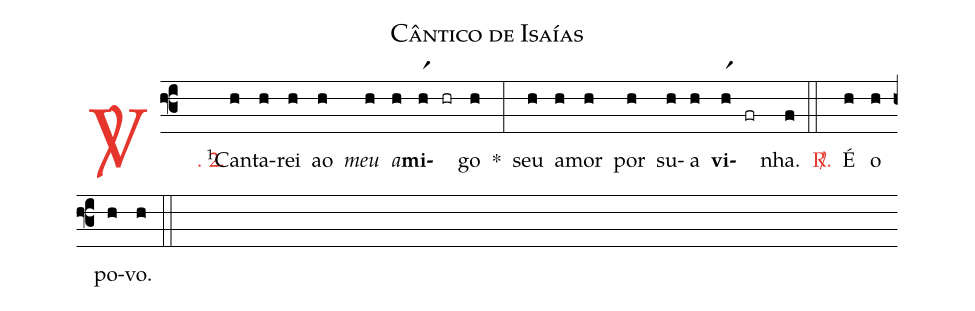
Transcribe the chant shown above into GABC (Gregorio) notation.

name: Cântico de Isaías;
%%
(f3)

<c><sp>V/</sp>. 2.</c>() <v>\VSup{1}</v>Can(h)ta(h)rei(h) ao(h) <i>meu</i>(h) <i>a</i>(h)<b>mi</b>(hr1)(hr)go(h) *(:) seu(h) a(h)mor(h) por(h) su(h)a(h) <b>vi</b>(hr1)(fr)nha.(f)

(::)

<c><sp>R/</sp>.</c>() É(h) o(h) po(h)vo.(h)

(::)
